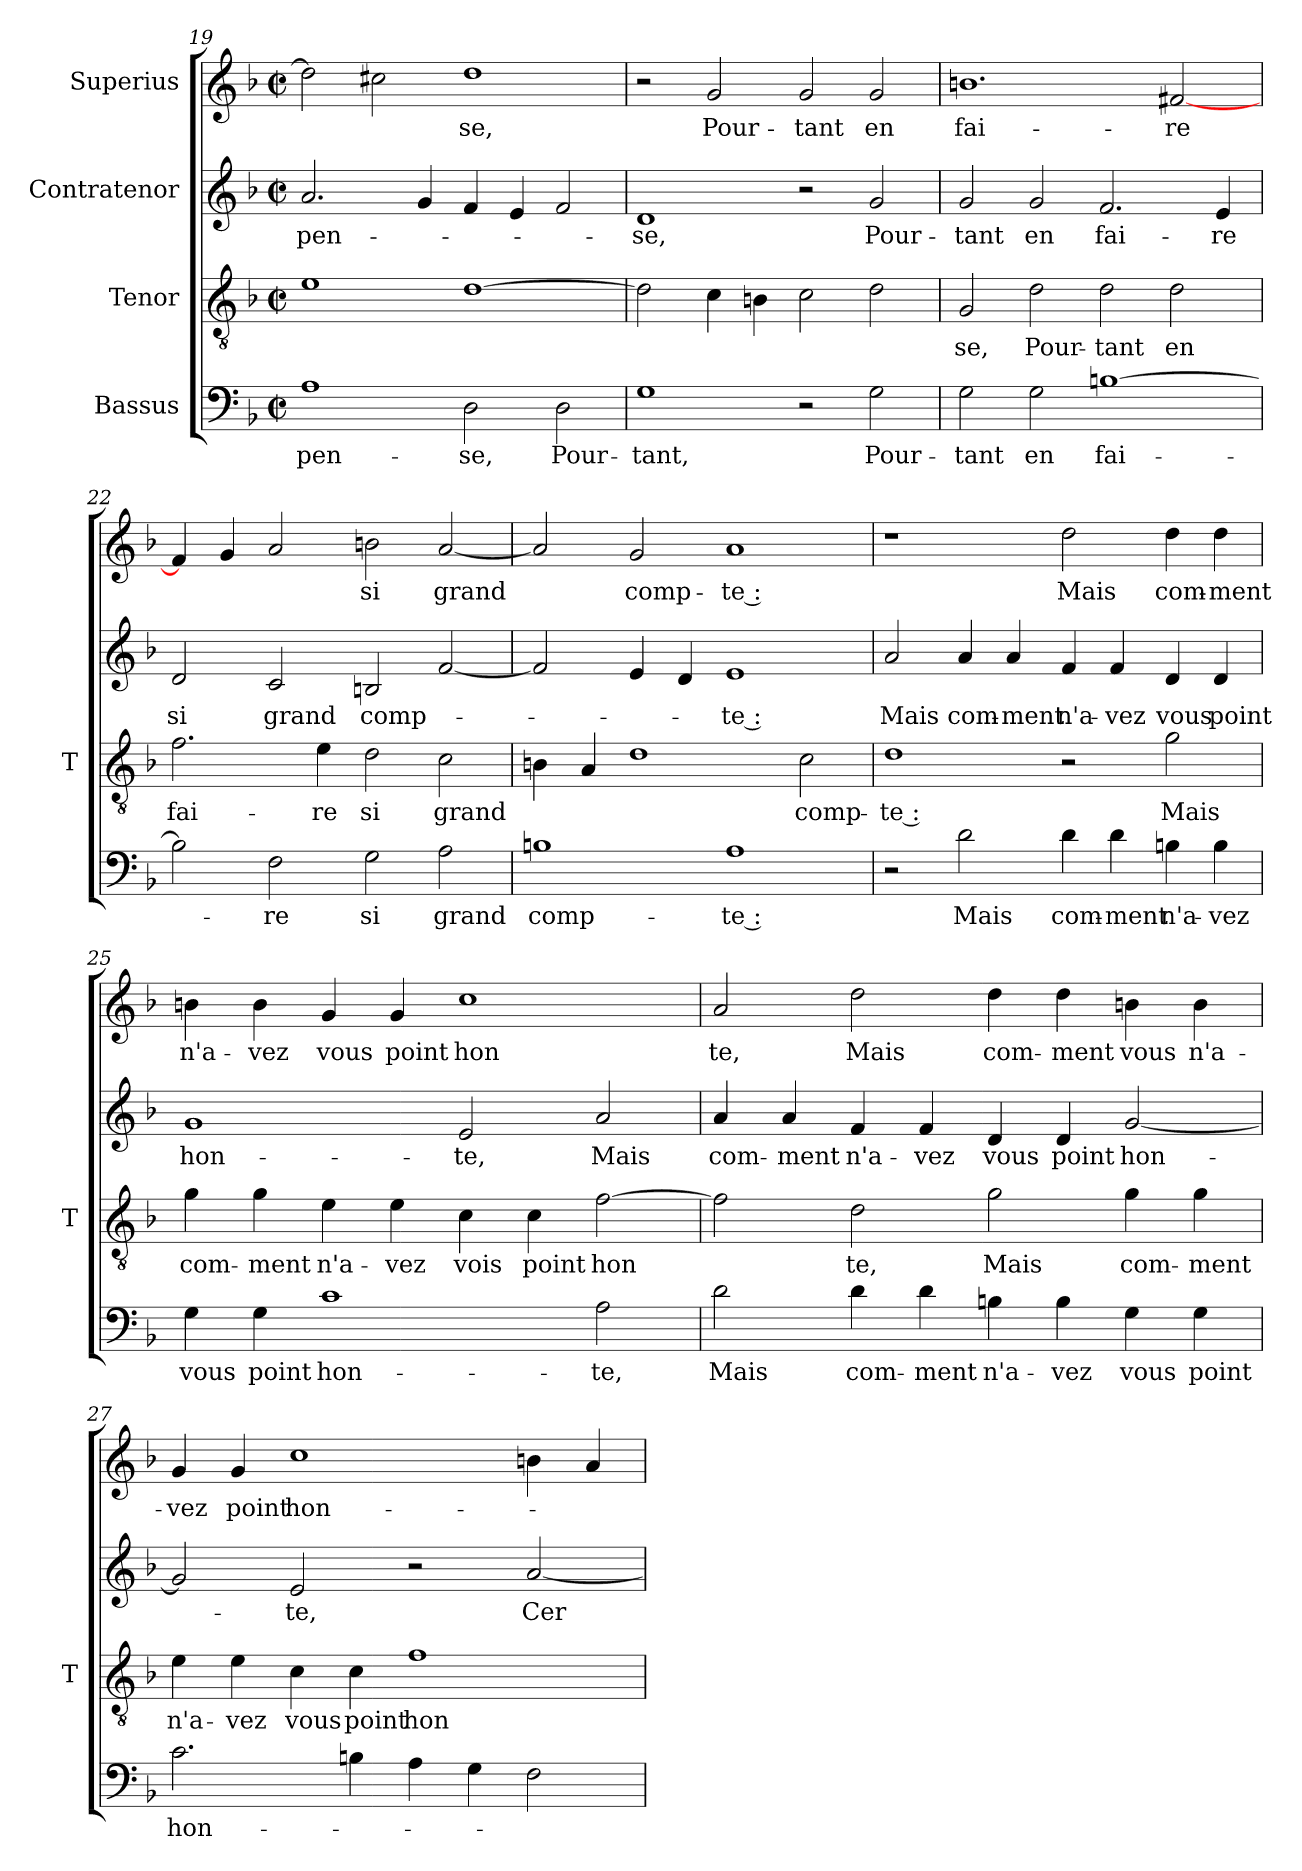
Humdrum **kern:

**kern	**text	**kern	**text	**kern	**text	**kern	**text
*part4	*part4	*part3	*part3	*part2	*part2	*part1	*part1
*staff4	*staff4	*staff3	*staff3	*staff2	*staff2	*staff1	*staff1
*I"Bassus	*	*I"Tenor	*	*I"Contratenor	*	*I"Superius	*
*	*	*I'T	*	*	*	*	*
*clefF4	*	*clefGv2	*	*clefG2	*	*clefG2	*
*k[b-]	*	*k[b-]	*	*k[b-]	*	*k[b-]	*
*F:	*	*F:	*	*F:	*	*F:	*
*M2/2	*	*M2/2	*	*M2/2	*	*M2/2	*
*met(c|)	*	*met(c|)	*	*met(c|)	*	*met(c|)	*
=19	=19	=19	=19	=19	=19	=19	=19
1A	pen-	1e	.	2.a	pen-	2dd]	.
.	.	.	.	.	.	2cc#X	.
.	.	.	.	4g	.	.	.
2D	-se,	[1d	.	4f	.	1dd	-se,
.	.	.	.	4e	.	.	.
2D	Pour-	.	.	2f	.	.	.
=20	=20	=20	=20	=20	=20	=20	=20
1G	-tant,	2d]	.	1d	-se,	2r	.
.	.	4c	.	.	.	2g	Pour-
.	.	4B	.	.	.	.	.
2r	.	2c	.	2r	.	2g	-tant
2G	Pour-	2d	.	2g	Pour-	2g	-en
=21	=21	=21	=21	=21	=21	=21	=21
2G	-tant	2G	-se,	2g	-tant	1.b	fai-
2G	-en	2d	Pour-	2g	-en	.	.
[1B	fai-	2d	-tant	2.f	fai-	.	.
.	.	2d	-en	.	.	[2f#X	-re
.	.	.	.	4e	-re	.	.
=22	=22	=22	=22	=22	=22	=22	=22
2B]	.	2.f	fai-	2d	-si	4f]	.
.	.	.	.	.	.	4g	.
2F	-re	.	.	2c	-grand	2a	.
.	.	4e	-re	.	.	.	.
2G	-si	2d	-si	2B	comp-	2b	-si
2A	-grand	2c	-grand	[2f	.	[2a	-grand
=23	=23	=23	=23	=23	=23	=23	=23
1B	comp-	4B	.	2f]	.	2a]	.
.	.	4A	.	.	.	.	.
.	.	1d	.	4e	.	2g	comp-
.	.	.	.	4d	.	.	.
1A	-te :	.	.	1e	-te :	1a	-te :
.	.	2c	comp-	.	.	.	.
=24	=24	=24	=24	=24	=24	=24	=24
2r	.	1d	-te :	2a	-Mais	1r	.
2d	-Mais	.	.	4a	com-	.	.
.	.	.	.	4a	-ment	.	.
4d	com-	2r	.	4f	n'a-	2dd	-Mais
4d	-ment	.	.	4f	-vez	.	.
4B	n'a-	2g	-Mais	4d	-vous	4dd	com-
4B	-vez	.	.	4d	-point	4dd	-ment
!!LO:PB:g=z
=25	=25	=25	=25	=25	=25	=25	=25
4G	-vous	4g	com-	1g	hon-	4b	n'a-
4G	-point	4g	-ment	.	.	4b	-vez
1c	hon-	4e	n'a-	.	.	4g	-vous
.	.	4e	-vez	.	.	4g	-point
.	.	4c	-vois	2e	-te,	1cc	-hon
.	.	4c	-point	.	.	.	.
2A	-te,	[2f	-hon	2a	-Mais	.	.
=26	=26	=26	=26	=26	=26	=26	=26
2d	-Mais	2f]	.	4a	com-	2a	-te,
.	.	.	.	4a	-ment	.	.
4d	com-	2d	-te,	4f	n'a-	2dd	-Mais
4d	-ment	.	.	4f	-vez	.	.
4B	n'a-	2g	-Mais	4d	-vous	4dd	com-
4B	-vez	.	.	4d	-point	4dd	-ment
4G	-vous	4g	com-	[2g	hon-	4b	-vous
4G	-point	4g	-ment	.	.	4b	n'a-
=27	=27	=27	=27	=27	=27	=27	=27
2.c	hon-	4e	n'a-	2g]	.	4g	-vez
.	.	4e	-vez	.	.	4g	-point
.	.	4c	-vous	2e	-te,	1cc	hon-
4B	.	4c	-point	.	.	.	.
4A	.	1f	hon-	2r	.	.	.
4G	.	.	.	.	.	.	.
2F	.	.	.	[2a	Cer-	4b	.
.	.	.	.	.	.	4a	.
=	=	=	=	=	=	=	=
*-	*-	*-	*-	*-	*-	*-	*-
